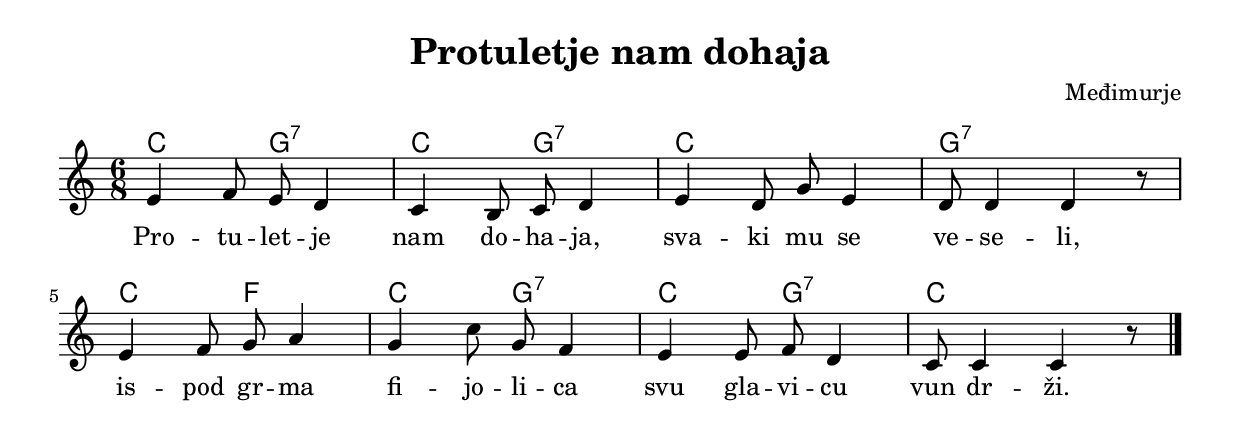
\version "2.24.1"
\include "deutsch.ly"

\header {
  title = "Protuletje nam dohaja"
  %subtitle = "II."
  composer = "Međimurje"
}

\paper {
  #(set-paper-size "a4")
  indent = 0
  top-margin = 10
  markup-system-spacing = #'((basic-distance . 0.1) (padding . 2))
  system-system-spacing = #'((basic-distance . 0.1) (padding . 3))
  %annotate-spacing = ##t
}

global = {
  \key c \major
  \numericTimeSignature
  \time 6/8
}

chordNames = \chordmode {
  \global
  % Chords follow here.
  \set chordChanges = ##t
  c4. g:7 c g:7
  c2. g:7
  c4. f
  c g:7 c g:7
  c2.
  
}

melody = \relative c' {
  \global
  % Music follows here.
  e4 f8 e d4 |
  c4 h8 c d4 |
  e4 d8 g8 e4 |
  d8 d4 d r8 | \break
  e4 f8 g a4 |
  g4 c8 g f4 |
  e4 e8 f d4 |
  c8 c4 c r8 |
  \bar "|."
}

verse = \lyricmode {
  % Lyrics follow here.
  Pro -- tu -- let -- je nam do -- ha -- ja,
  sva -- ki mu se ve -- se -- li,
  is -- pod gr -- ma fi -- jo -- li -- ca
  svu gla -- vi -- cu vun dr -- ži.
}

\score {
  <<
    \new ChordNames \chordNames
    \new Staff { \melody }
    \addlyrics { \verse }
  >>
  \layout { }
}
